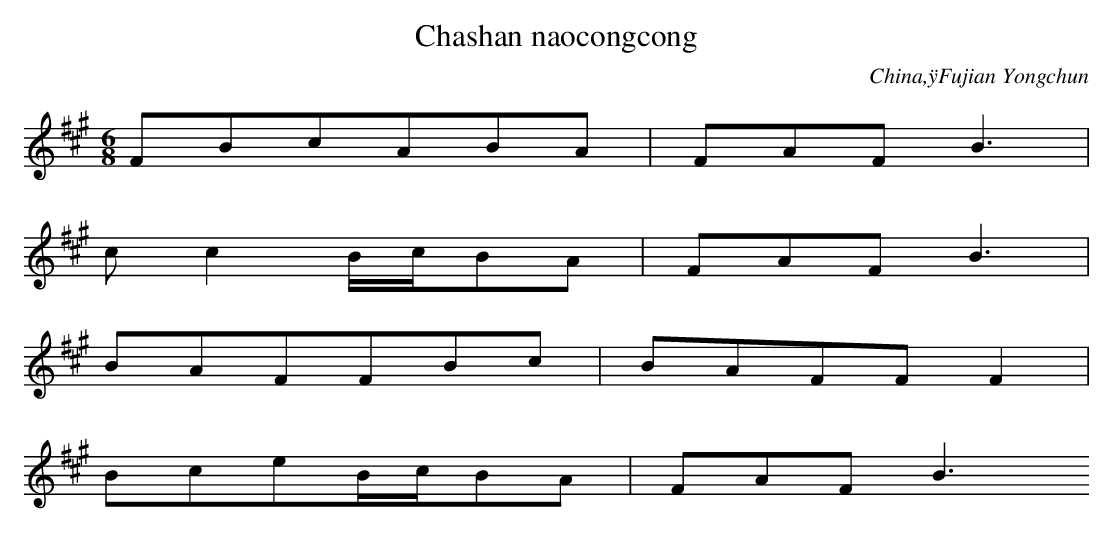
X:1
T: Chashan naocongcong
O: China,ÿFujian Yongchun
M: 6/8
L: 1/16
K: A
F2B2c2A2B2A2 | F2A2F2B6 |
c2c4BcB2A2 | F2A2F2B6 |
B2A2F2F2B2c2 | B2A2F2F2F4 |
B2c2e2BcB2A2 | F2A2F2B6
